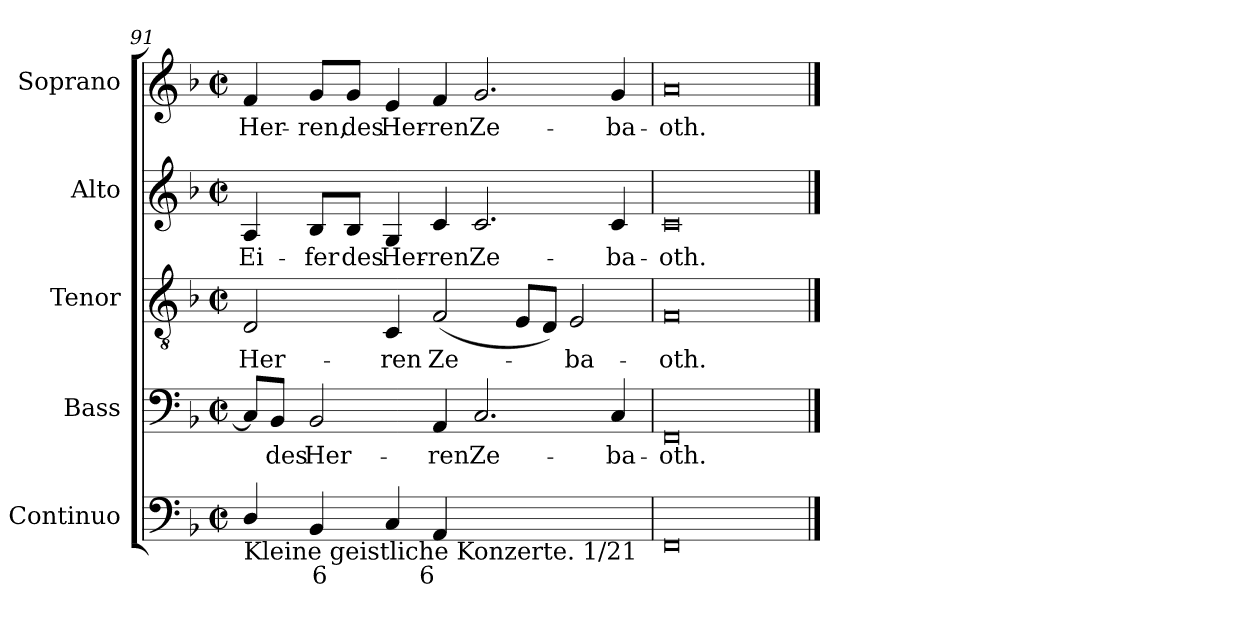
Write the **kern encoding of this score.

**kern	**text	**kern	**text	**kern	**text	**kern	**text	**kern	**text
*part5	*part5	*part4	*part4	*part3	*part3	*part2	*part2	*part1	*part1
*staff5	*staff5	*staff4	*staff4	*staff3	*staff3	*staff2	*staff2	*staff1	*staff1
*I"Continuo	*	*I"Bass	*	*I"Tenor	*	*I"Alto	*	*I"Soprano	*
!!LO:LB:g=z
*clefF4	*	*clefF4	*	*clefGv2	*	*clefG2	*	*clefG2	*
*k[b-]	*	*k[b-]	*	*k[b-]	*	*k[b-]	*	*k[b-]	*
*F:	*	*F:	*	*F:	*	*F:	*	*F:	*
*M4/2	*	*M4/2	*	*M4/2	*	*M4/2	*	*M4/2	*
*met(c|)	*	*met(c|)	*	*met(c|)	*	*met(c|)	*	*met(c|)	*
=91	=91	=91	=91	=91	=91	=91	=91	=91	=91
!LO:TX:b:t=Kleine geistliche Konzerte. 1/21	!	!	!	!	!	!	!	!	!
!	!	!	!	!	!LO:LY:b	!	!LO:LY:b	!	!LO:LY:b
4D/	.	8C/L]	.	2D	Her-	4A	Ei-	4f	Her-
!	!	!	!LO:LY:b	!	!	!	!	!	!
.	.	8BB-/J	des	.	.	.	.	.	.
!	!LO:LY:b	!	!LO:LY:b	!	!	!	!LO:LY:b	!	!LO:LY:b
4BB-	6	2BB-	Her-	.	.	8B-/L	-fer	8g/L	-ren,
!	!	!	!	!	!	!	!LO:LY:b	!	!LO:LY:b
.	.	.	.	.	.	8B-/J	des	8g/J	des
!	!	!	!	!	!LO:LY:b	!	!LO:LY:b	!	!LO:LY:b
4C	.	.	.	4C	-ren	4G	Her-	4e	Her-
!	!LO:LY:b	!	!LO:LY:b	!	!LO:LY:b	!	!LO:LY:b	!	!LO:LY:b
4AA	6	4AA	-ren	(<2F	Ze-	4c	-ren	4f	-ren
!	!LO:LY:b	!	!LO:LY:b	!	!	!	!LO:LY:b	!	!LO:LY:b
[2Cyy	4	2.C	Ze-	.	.	2.c	Ze-	2.g	Ze-
.	.	.	.	8EL	.	.	.	.	.
.	.	.	.	8DJ)	.	.	.	.	.
!	!LO:LY:b	!	!	!	!LO:LY:b	!	!	!	!
2Cyy]	3	.	.	2E	ba-	.	.	.	.
!	!	!	!LO:LY:b	!	!	!	!LO:LY:b	!	!LO:LY:b
.	.	4C	-ba-	.	.	4c	-ba-	4g	-ba-
=92	=92	=92	=92	=92	=92	=92	=92	=92	=92
!	!	!	!LO:LY:b	!	!LO:LY:b	!	!LO:LY:b	!	!LO:LY:b
0FF	.	0FF	-oth.	0F	-oth.	0c	-oth.	0a	-oth.
==	==	==	==	==	==	==	==	==	==
*-	*-	*-	*-	*-	*-	*-	*-	*-	*-
